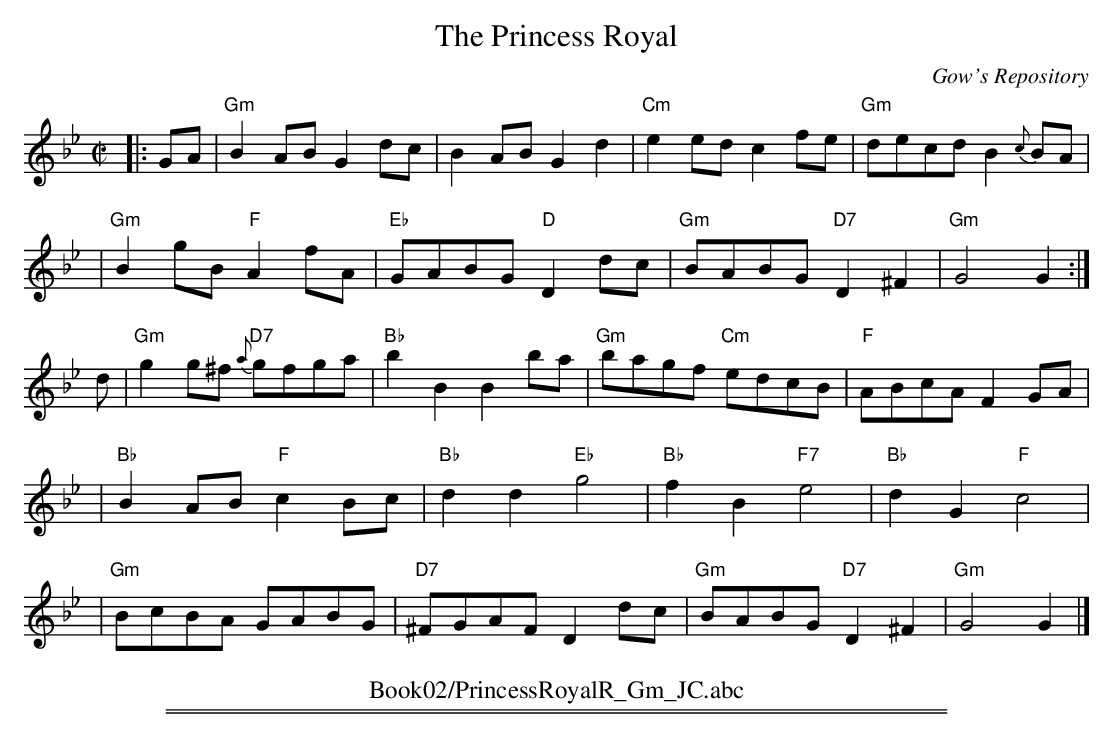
X:1
T: The Princess Royal
O: Gow's Repository
M: C|
L: 1/8
K: Gm
|: GA \
| "Gm"B2AB G2dc | B2AB G2d2 | "Cm"e2ed c2fe | "Gm"decd B2{c}BA |
| "Gm"B2gB "F"A2fA | "Eb"GABG "D"D2dc | "Gm"BABG "D7"D2^F2 | "Gm"G4 G2 :|
d \
| "Gm"g2g^f "D7"{a}gfga | "Bb"b2B2 B2ba | "Gm"bagf "Cm"edcB | "F"ABcA F2GA |
| "Bb"B2AB "F"c2Bc | "Bb"d2d2 "Eb"g4 | "Bb"f2B2 "F7"e4 | "Bb"d2G2 "F"c4 |
| "Gm"BcBA GABG | "D7"^FGAF D2dc | "Gm"BABG "D7"D2^F2 | "Gm"G4 G2 |]
